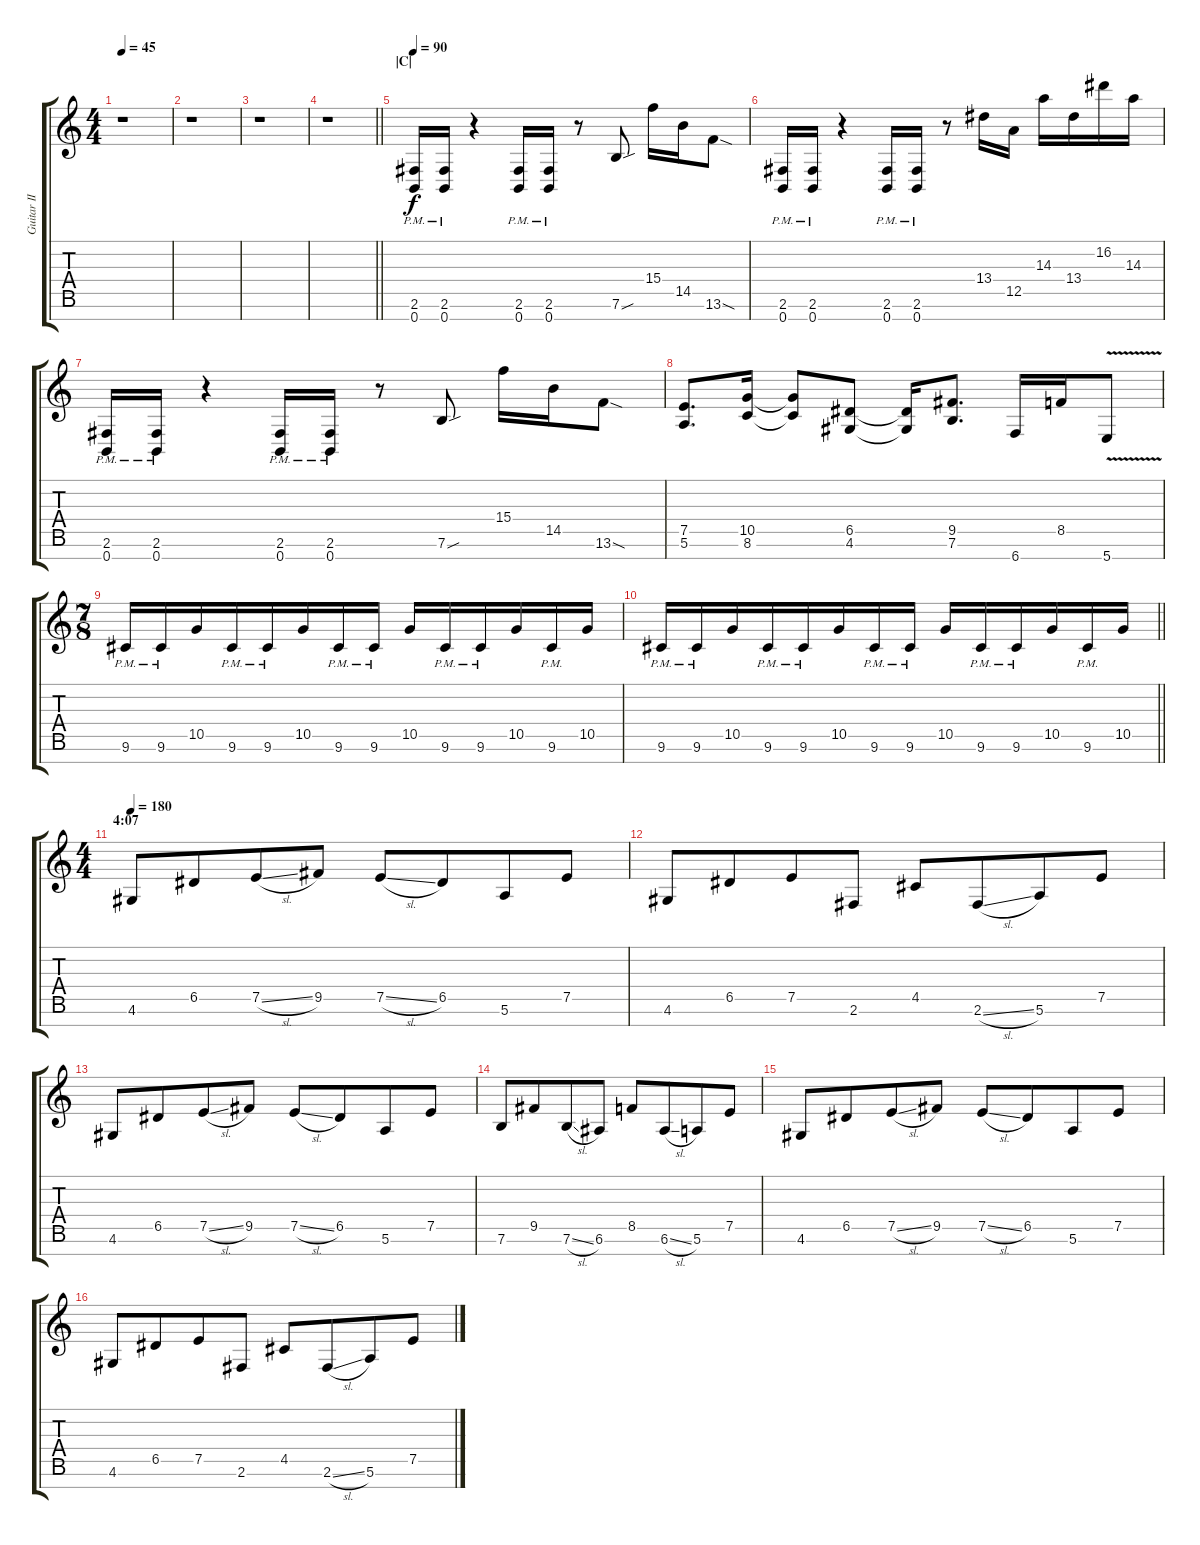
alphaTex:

\track ("Guitar II" "Guitar II") {instrument distortionguitar}
\staff {score tabs}
\tuning (E4 B3 G3 D3 A2 E2 B1) {hide}
\ts (4 4)
\tempo 45
\clef g2
\ks c
r.1{dy mf} |
r.1 |
r.1 |
\barLineRight lightlight
r.1 |
\section ("" "|C|")
\tempo 90
(2.6{pm} 0.7{pm}).16{dy f volume 16} (2.6{pm} 0.7{pm}).16 r.4 (2.6{pm} 0.7{pm}).16 (2.6{pm} 0.7{pm}).16 r.8 7.6{sou}.8 15.4.16 14.5.16 13.6{sod}.8 |
(2.6{pm} 0.7{pm}).16 (2.6{pm} 0.7{pm}).16 r.4 (2.6{pm} 0.7{pm}).16 (2.6{pm} 0.7{pm}).16 r.8 13.4.16 12.5.16 14.3.16 13.4.16 16.2.16 14.3.16 |
(2.6{pm} 0.7{pm}).16 (2.6{pm} 0.7{pm}).16 r.4 (2.6{pm} 0.7{pm}).16 (2.6{pm} 0.7{pm}).16 r.8 7.6{sou}.8 15.4.16 14.5.16 13.6{sod}.8 |
(7.5 5.6).8{d} (10.5 8.6).16 (10.5{t} 8.6{t}).8 (6.5 4.6).8 (6.5{t} 4.6{t}).16 (9.5 7.6).8{d} 6.7.16 8.5.16 5.7{v}.8 |
\ts (7 8)
9.6{pm}.16 9.6{pm}.16{beam merge} 10.5.16 9.6{pm}.16 9.6{pm}.16 10.5.16{beam merge} 9.6{pm}.16 9.6{pm}.16 10.5.16 9.6{pm}.16{beam merge} 9.6{pm}.16 10.5.16 9.6{pm}.16 10.5.16 |
\barLineRight lightlight
9.6{pm}.16 9.6{pm}.16{beam merge} 10.5.16 9.6{pm}.16 9.6{pm}.16 10.5.16{beam merge} 9.6{pm}.16 9.6{pm}.16 10.5.16 9.6{pm}.16{beam merge} 9.6{pm}.16 10.5.16 9.6{pm}.16 10.5.16 |
\ts (4 4)
\section ("" "4:07")
\tempo 180
4.6.8 6.5.8{beam merge} 7.5{sl}.8 9.5.8 7.5{sl}.8 6.5.8{beam merge} 5.6.8 7.5.8 |
4.6.8 6.5.8{beam merge} 7.5.8 2.6.8{beam split} 4.5.8 2.6{sl}.8{beam merge} 5.6.8 7.5.8 |
4.6.8 6.5.8{beam merge} 7.5{sl}.8 9.5.8{beam split} 7.5{sl}.8 6.5.8{beam merge} 5.6.8 7.5.8 |
7.6.8 9.5.8{beam merge} 7.6{sl}.8 6.6.8{beam split} 8.5.8 6.6{sl}.8{beam merge} 5.6.8 7.5.8 |
4.6.8 6.5.8{beam merge} 7.5{sl}.8 9.5.8{beam split} 7.5{sl}.8 6.5.8{beam merge} 5.6.8 7.5.8 |
4.6.8 6.5.8{beam merge} 7.5.8 2.6.8{beam split} 4.5.8 2.6{sl}.8{beam merge} 5.6.8 7.5.8
